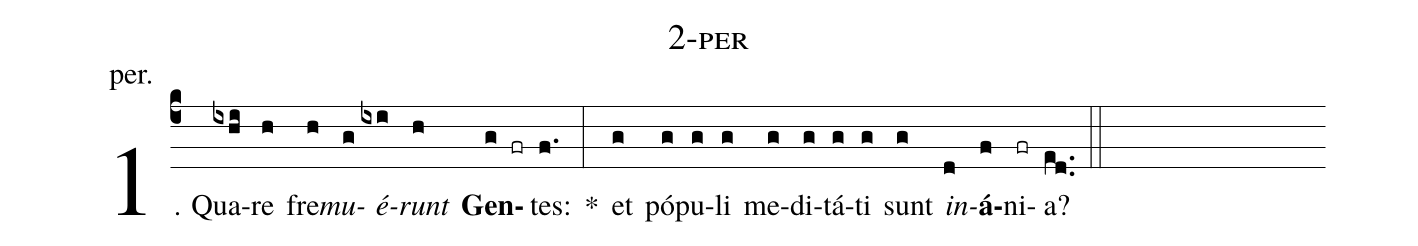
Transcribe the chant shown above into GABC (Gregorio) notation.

name: 2-per;
annotation: per.;
%%
(c4)1. Qua(ixhi)re(h) fre(h)<i>mu</i>(g)<i>é</i>(ixi)<i>runt</i>(h) <b>Gen</b>(g fr)tes:(f.) *(:) et(g) pó(g)pu(g)li(g) me(g)di(g)tá(g)ti(g) sunt(g) <i>in</i>(d)<b>á</b>(f)ni(fr)a?(ed..) (::)
